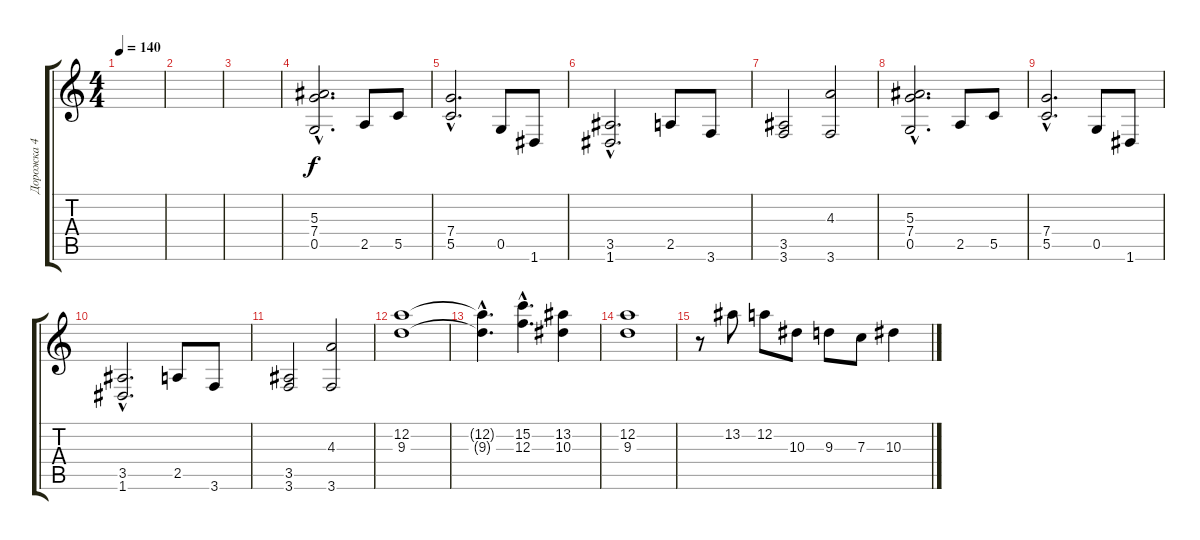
\track ("Дорожка 4" "Дорожка 4") {instrument distortionguitar}
\staff {score tabs}
\tuning (D4 A3 F3 C3 G2 D2) {hide}
\ts (4 4)
\tempo 140
\clef g2
\ks c
|
|
|
(5.3{hac} 7.4{hac} 0.5{hac}).2{d} 2.5.8 5.5.8 |
(7.4{hac} 5.5{hac}).2{d} 0.5.8 1.6.8 |
(3.5{hac} 1.6{hac}).2{d} 2.5.8 3.6.8 |
(3.5 3.6).2 (4.3 3.6).2 |
(5.3{hac} 7.4{hac} 0.5{hac}).2{d} 2.5.8 5.5.8 |
(7.4{hac} 5.5{hac}).2{d} 0.5.8 1.6.8 |
(3.5{hac} 1.6{hac}).2{d} 2.5.8 3.6.8 |
(3.5 3.6).2 (4.3 3.6).2 |
(12.2 9.3).1 |
(12.2{hac t} 9.3{hac t}).4{d} (15.2{hac} 12.3{hac}).4{d} (13.2 10.3).4 |
(12.2 9.3).1 |
r.8 13.2.8 12.2.8 10.3.8 9.3.8 7.3.8 10.3.4
